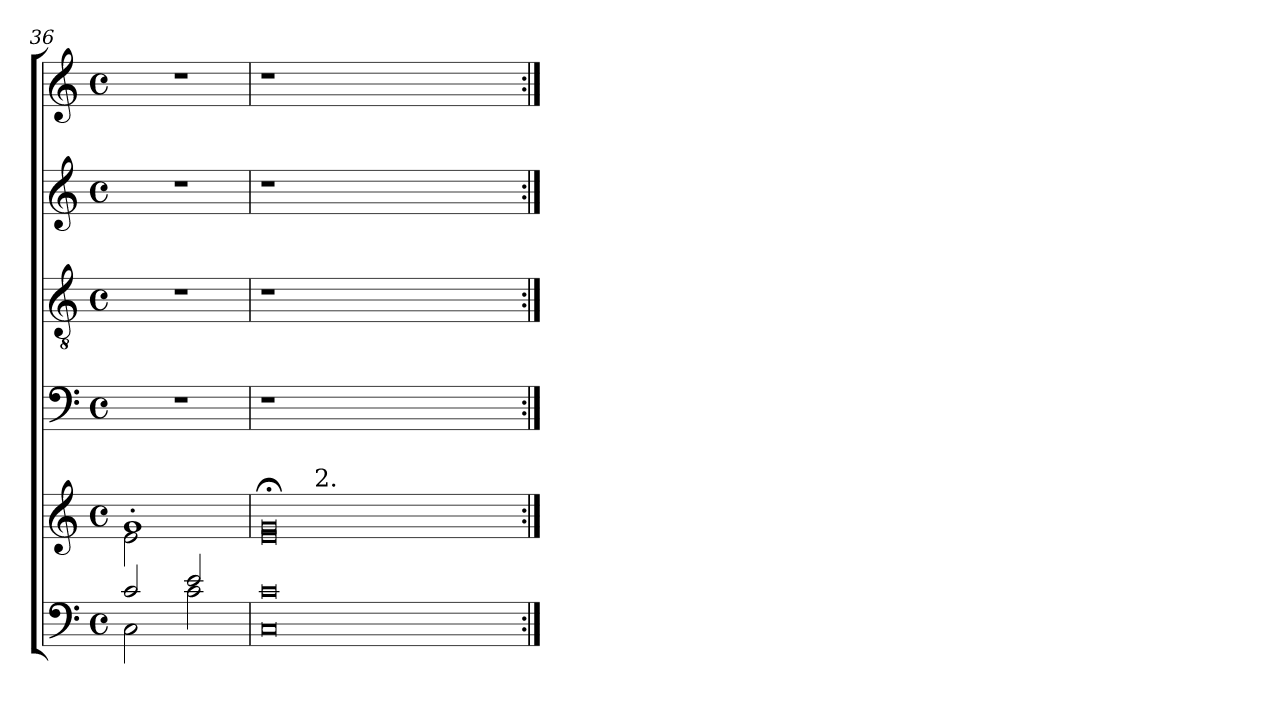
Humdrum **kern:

**kern	**kern	**kern	**kern	**kern	**kern
*part5	*part5	*part4	*part3	*part2	*part1
*staff6	*staff5	*staff4	*staff3	*staff2	*staff1
*clefF4	*clefG2	*clefF4	*clefGv2	*clefG2	*clefG2
*k[]	*k[]	*k[]	*k[]	*k[]	*k[]
*C:	*C:	*C:	*C:	*C:	*C:
*M4/4	*M4/4	*M4/4	*M4/4	*M4/4	*M4/4
*met(c)	*met(c)	*met(c)	*met(c)	*met(c)	*met(c)
=36	=36	=36	=36	=36	=36
*^	*^	*	*	*	*
2c/	2C\	1g'>	2e\	1r	1r	1r	1r
2e/	2c\	.	2ryy	.	.	.	.
*v	*v	*	*	*	*	*	*
=37	=37	=37	=37	=37	=37	=37
0C 0c	0e; 0g;	4.ryy	1r	1r	1r	1r
!	!	!LO:TX:a:t=2.	!	!	!	!
.	.	1ryy	.	.	.	.
.	.	.	1ryy	1ryy	1ryy	1ryy
.	.	2ryy	.	.	.	.
.	.	8ryy	.	.	.	.
*	*v	*v	*	*	*	*
=:|!	=:|!	=:|!	=:|!	=:|!	=:|!
*-	*-	*-	*-	*-	*-
